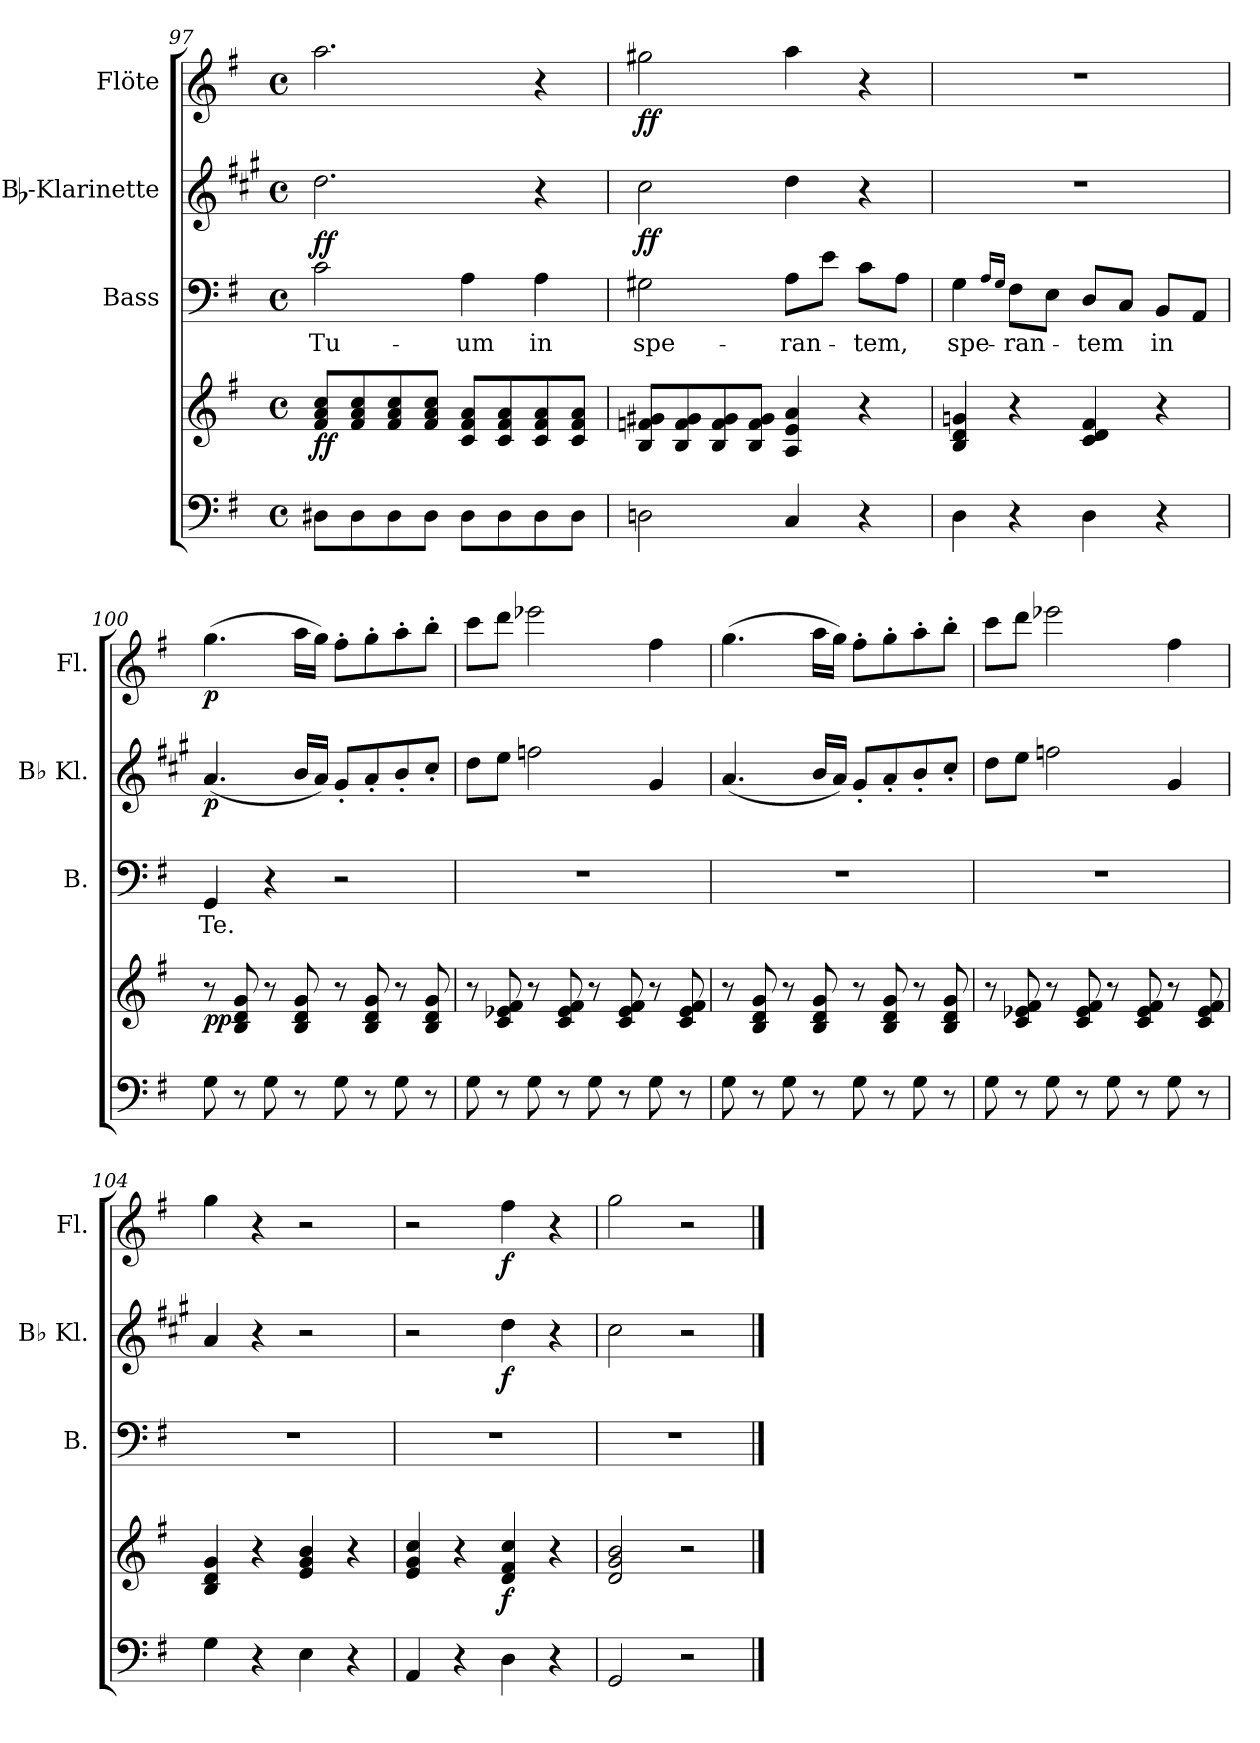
**kern	**kern	**dynam	**kern	**text	**dynam	**kern	**dynam	**kern	**dynam
*part4	*part4	*part4	*part3	*part3	*part3	*part2	*part2	*part1	*part1
*staff5	*staff4	*staff4/5	*staff3	*staff3	*staff3	*staff2	*staff2	*staff1	*staff1
*	*	*	*I"Bass	*	*	*I"Bb-Klarinette	*	*I"Flöte	*
*	*	*	*I'B.	*	*	*I'Bb Kl.	*	*I'Fl.	*
*clefF4	*clefG2	*	*clefF4	*	*	*clefG2	*	*clefG2	*
*	*	*	*	*	*	*ITrd1c2	*	*	*
*k[f#]	*k[f#]	*	*k[f#]	*	*	*k[f#]	*	*k[f#]	*
*G:	*G:	*	*G:	*	*	*G:	*	*G:	*
*M4/4	*M4/4	*	*M4/4	*	*	*M4/4	*	*M4/4	*
*met(c)	*met(c)	*	*met(c)	*	*	*met(c)	*	*met(c)	*
=97	=97	=97	=97	=97	=97	=97	=97	=97	=97
!	!	!LO:DY:b	!	!LO:LY:b	!LO:DY:a	!	!	!	!
8D#X\L	8f#/ 8a/ 8cc/L	ff	2c\	Tu-	ff	2.cc\	.	2.aa\	.
8D#\	8f#/ 8a/ 8cc/	.	.	.	.	.	.	.	.
8D#\	8f#/ 8a/ 8cc/	.	.	.	.	.	.	.	.
8D#\J	8f#/ 8a/ 8cc/J	.	.	.	.	.	.	.	.
!	!	!	!	!LO:LY:b	!	!	!	!	!
8D#\L	8c/ 8f#/ 8a/L	.	4A\	-um	.	.	.	.	.
8D#\	8c/ 8f#/ 8a/	.	.	.	.	.	.	.	.
!	!	!	!	!LO:LY:b	!	!	!	!	!
8D#\	8c/ 8f#/ 8a/	.	4A\	in	.	4r	.	4r	.
8D#\J	8c/ 8f#/ 8a/J	.	.	.	.	.	.	.	.
=98	=98	=98	=98	=98	=98	=98	=98	=98	=98
!	!	!	!	!LO:LY:b	!	!	!LO:DY:b	!	!LO:DY:b
2Dn\	8B/ 8fn/ 8g#X/L	.	2G#X\	spe-	.	2b\	ff	2gg#X\	ff
.	8B/ 8f/ 8g#/	.	.	.	.	.	.	.	.
.	8B/ 8f/ 8g#/	.	.	.	.	.	.	.	.
.	8B/ 8f/ 8g#/J	.	.	.	.	.	.	.	.
!	!	!	!	!LO:LY:b	!	!	!	!	!
4C/	4A/ 4e/ 4a/	.	8A\L	-ran-	.	4cc\	.	4aa\	.
.	.	.	8e\J	.	.	.	.	.	.
!	!	!	!	!LO:LY:b	!	!	!	!	!
4r	4r	.	8c\L	-tem,	.	4r	.	4r	.
.	.	.	8A\J	.	.	.	.	.	.
!!LO:LB:g=z
=99	=99	=99	=99	=99	=99	=99	=99	=99	=99
!	!	!	!	!LO:LY:b	!	!	!	!	!
4D\	4B/ 4d/ 4gn/	.	4G\	spe-	.	1r	.	1r	.
.	.	.	16qA/LL	.	.	.	.	.	.
.	.	.	16qG/JJ	.	.	.	.	.	.
!	!	!	!	!LO:LY:b	!	!	!	!	!
4r	4r	.	8F#\L	-ran-	.	.	.	.	.
.	.	.	8E\J	.	.	.	.	.	.
!	!	!	!	!LO:LY:b	!	!	!	!	!
4D\	4c/ 4d/ 4f#/	.	8D/L	-tem	.	.	.	.	.
.	.	.	8C/J	.	.	.	.	.	.
!	!	!	!	!LO:LY:b	!	!	!	!	!
4r	4r	.	8BB/L	in	.	.	.	.	.
.	.	.	8AA/J	.	.	.	.	.	.
=100	=100	=100	=100	=100	=100	=100	=100	=100	=100
!	!	!LO:DY:b	!	!LO:LY:b	!	!	!LO:DY:b	!	!LO:DY:b
8G\	8r	pp	4GG/	Te.	.	(<4.g/	p	(>4.gg\	p
8r	8B/ 8d/ 8g/	.	.	.	.	.	.	.	.
8G\	8r	.	4r	.	.	.	.	.	.
8r	8B/ 8d/ 8g/	.	.	.	.	16a/LL	.	16aa\LL	.
.	.	.	.	.	.	16g/JJ)	.	16gg\JJ)	.
8G\	8r	.	2r	.	.	8f#'</L	.	8ff#'>\L	.
8r	8B/ 8d/ 8g/	.	.	.	.	8g'</	.	8gg'>\	.
8G\	8r	.	.	.	.	8a'</	.	8aa'>\	.
8r	8B/ 8d/ 8g/	.	.	.	.	8b'</J	.	8bb'>\J	.
=101	=101	=101	=101	=101	=101	=101	=101	=101	=101
8G\	8r	.	1r	.	.	8cc\L	.	8ccc\L	.
8r	8c/ 8e-X/ 8f#/	.	.	.	.	8dd\J	.	8ddd\J	.
8G\	8r	.	.	.	.	2ee-X\	.	2eee-X\	.
8r	8c/ 8e-/ 8f#/	.	.	.	.	.	.	.	.
8G\	8r	.	.	.	.	.	.	.	.
8r	8c/ 8e-/ 8f#/	.	.	.	.	.	.	.	.
8G\	8r	.	.	.	.	4f#/	.	4ff#\	.
8r	8c/ 8e-/ 8f#/	.	.	.	.	.	.	.	.
!!LO:PB:g=z
=102	=102	=102	=102	=102	=102	=102	=102	=102	=102
8G\	8r	.	1r	.	.	(<4.g/	.	(>4.gg\	.
8r	8B/ 8d/ 8g/	.	.	.	.	.	.	.	.
8G\	8r	.	.	.	.	.	.	.	.
8r	8B/ 8d/ 8g/	.	.	.	.	16a/LL	.	16aa\LL	.
.	.	.	.	.	.	16g/JJ)	.	16gg\JJ)	.
8G\	8r	.	.	.	.	8f#'</L	.	8ff#'>\L	.
8r	8B/ 8d/ 8g/	.	.	.	.	8g'</	.	8gg'>\	.
8G\	8r	.	.	.	.	8a'</	.	8aa'>\	.
8r	8B/ 8d/ 8g/	.	.	.	.	8b'</J	.	8bb'>\J	.
=103	=103	=103	=103	=103	=103	=103	=103	=103	=103
8G\	8r	.	1r	.	.	8cc\L	.	8ccc\L	.
8r	8c/ 8e-X/ 8f#/	.	.	.	.	8dd\J	.	8ddd\J	.
8G\	8r	.	.	.	.	2ee-X\	.	2eee-X\	.
8r	8c/ 8e-/ 8f#/	.	.	.	.	.	.	.	.
8G\	8r	.	.	.	.	.	.	.	.
8r	8c/ 8e-/ 8f#/	.	.	.	.	.	.	.	.
8G\	8r	.	.	.	.	4f#/	.	4ff#\	.
8r	8c/ 8e-/ 8f#/	.	.	.	.	.	.	.	.
=104	=104	=104	=104	=104	=104	=104	=104	=104	=104
4G\	4B/ 4d/ 4g/	.	1r	.	.	4g/	.	4gg\	.
4r	4r	.	.	.	.	4r	.	4r	.
4E\	4e/ 4g/ 4b/	.	.	.	.	2r	.	2r	.
4r	4r	.	.	.	.	.	.	.	.
=105	=105	=105	=105	=105	=105	=105	=105	=105	=105
4AA/	4e/ 4g/ 4cc/	.	1r	.	.	2r	.	2r	.
4r	4r	.	.	.	.	.	.	.	.
!	!	!LO:DY:b	!	!	!	!	!LO:DY:b	!	!LO:DY:b
4D\	4d/ 4f#/ 4cc/	f	.	.	.	4cc\	f	4ff#\	f
4r	4r	.	.	.	.	4r	.	4r	.
=106	=106	=106	=106	=106	=106	=106	=106	=106	=106
2GG/	2d/ 2g/ 2b/	.	1r	.	.	2b\	.	2gg\	.
2r	2r	.	.	.	.	2r	.	2r	.
==	==	==	==	==	==	==	==	==	==
*-	*-	*-	*-	*-	*-	*-	*-	*-	*-
